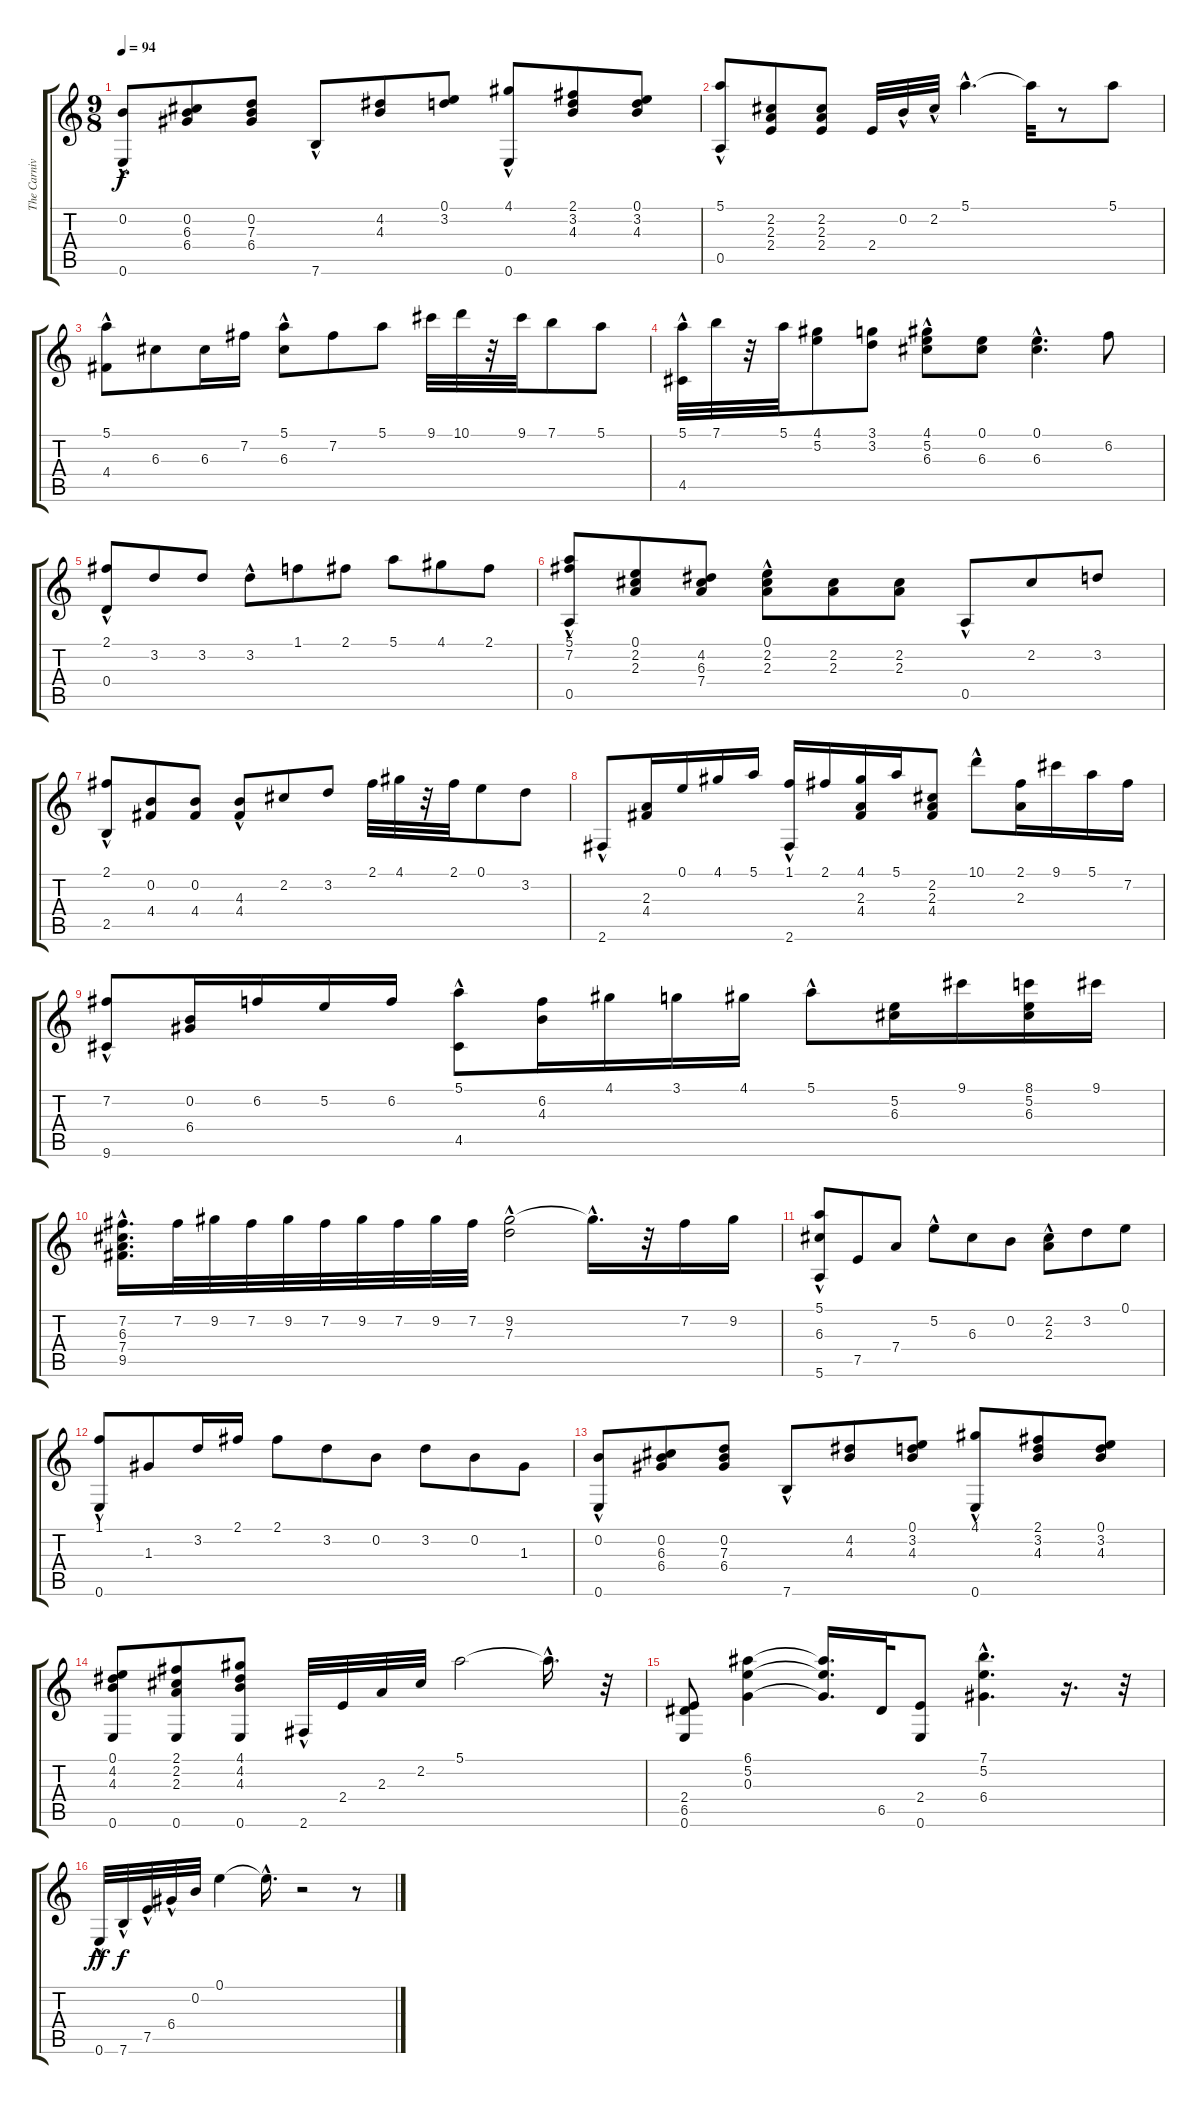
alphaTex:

\track ("The Carnival of Venice" "The Carniv") {instrument acousticguitarnylon}
\staff {score tabs}
\tuning (E4 B3 G3 D3 A2 E2) {hide}
\ts (9 8)
\tempo 94
\clef g2
\ks c
(0.2 0.6{hac}).8{dy f} (0.2 6.3 6.4).8 (0.2 7.3 6.4).8 7.6{hac}.8 (4.2 4.3).8 (0.1 3.2).8 (4.1 0.6{hac}).8 (2.1 3.2 4.3).8 (0.1 3.2 4.3).8 |
(5.1{hac} 0.5{hac}).8 (2.2 2.3 2.4).8 (2.2 2.3 2.4).8 2.4.32 0.2{hac}.32 2.2{hac}.32 5.1{hac}.4{d} 5.1{t}.32 r.8 5.1.8 |
(5.1{hac} 4.4{hac}).8 6.3.8 6.3.16 7.2.16 (5.1 6.3{hac}).8 7.2.8 5.1.8 9.1.32 10.1.32 r.32 9.1.32 7.1.8 5.1.8 |
(5.1 4.5{hac}).32 7.1.32 r.32 5.1.32 (4.1 5.2).8 (3.1 3.2).8 (4.1{hac} 5.2 6.3).8 (0.1 6.3).8 (0.1{hac} 6.3{hac}).4{d} 6.2.8 |
(2.1{hac} 0.4{hac}).8 3.2.8 3.2.8 3.2{hac}.8 1.1.8 2.1.8 5.1.8 4.1.8 2.1.8 |
(5.1 7.2 0.5{hac}).8 (0.1 2.2 2.3).8 (4.2 6.3 7.4).8 (0.1{hac} 2.2 2.3).8 (2.2 2.3).8 (2.2 2.3).8 0.5{hac}.8 2.2.8 3.2.8 |
(2.1{hac} 2.5{hac}).8 (0.2 4.4).8 (0.2 4.4).8 (4.3{hac} 4.4{hac}).8 2.2.8 3.2.8 2.1.32 4.1.32 r.32 2.1.32 0.1.8 3.2.8 |
2.6{hac}.8 (2.3 4.4).16 0.1.16 4.1.16 5.1.16 (1.1{hac} 2.6{hac}).16 2.1.16 (4.1 2.3 4.4).16 5.1.16 (2.2 2.3 4.4).8 10.1{hac}.8 (2.1 2.3).16 9.1.16 5.1.16 7.2.16 |
(7.2{hac} 9.6{hac}).8 (0.2 6.4).16 6.2.16 5.2.16 6.2.16 (5.1{hac} 4.5{hac}).8 (6.2 4.3).16 4.1.16 3.1.16 4.1.16 5.1{hac}.8 (5.2 6.3).16 9.1.16 (8.1 5.2 6.3).16 9.1.16 |
(7.2{hac} 6.3{hac} 7.4{hac} 9.5{hac}).16{d} 7.2.32 9.2.32 7.2.32 9.2.32 7.2.32 9.2.32 7.2.32 9.2.32 7.2.32 (9.2 7.3{hac}).2 9.2{hac t}.16{d} r.32 7.2.16 9.2.16 |
(5.1{hac} 6.3{hac} 5.6{hac}).8 7.5.8 7.4.8 5.2{hac}.8 6.3.8 0.2.8 (2.2 2.3{hac}).8 3.2.8 0.1.8 |
(1.1{hac} 0.6{hac}).8 1.3.8 3.2.16 2.1.16 2.1.8 3.2.8 0.2.8 3.2.8 0.2.8 1.3.8 |
(0.2 0.6{hac}).8 (0.2 6.3 6.4).8 (0.2 7.3 6.4).8 7.6{hac}.8 (4.2 4.3).8 (0.1 3.2 4.3).8 (4.1 0.6{hac}).8 (2.1 3.2 4.3).8 (0.1 3.2 4.3).8 |
(0.1 4.2 4.3 0.6).8 (2.1 2.2 2.3 0.6).8 (4.1 4.2 4.3 0.6).8 2.6{hac}.32 2.4.32 2.3.32 2.2.32 5.1.2 5.1{hac t}.16{d} r.32 |
(2.4 6.5 0.6).8 (6.1 5.2 0.3).4 (6.1{t} 5.2{t} 0.3{t}).16{d} 6.5.32 (2.4 0.6).8 (7.1{hac} 5.2{hac} 6.4{hac}).4{d} r.16{d} r.32 |
0.6{hac}.32{dy ff} 7.6{hac}.32{dy f} 7.5{hac}.32 6.4{hac}.32 0.2.32 0.1.4 0.1{hac t}.16{d} r.2 r.8
